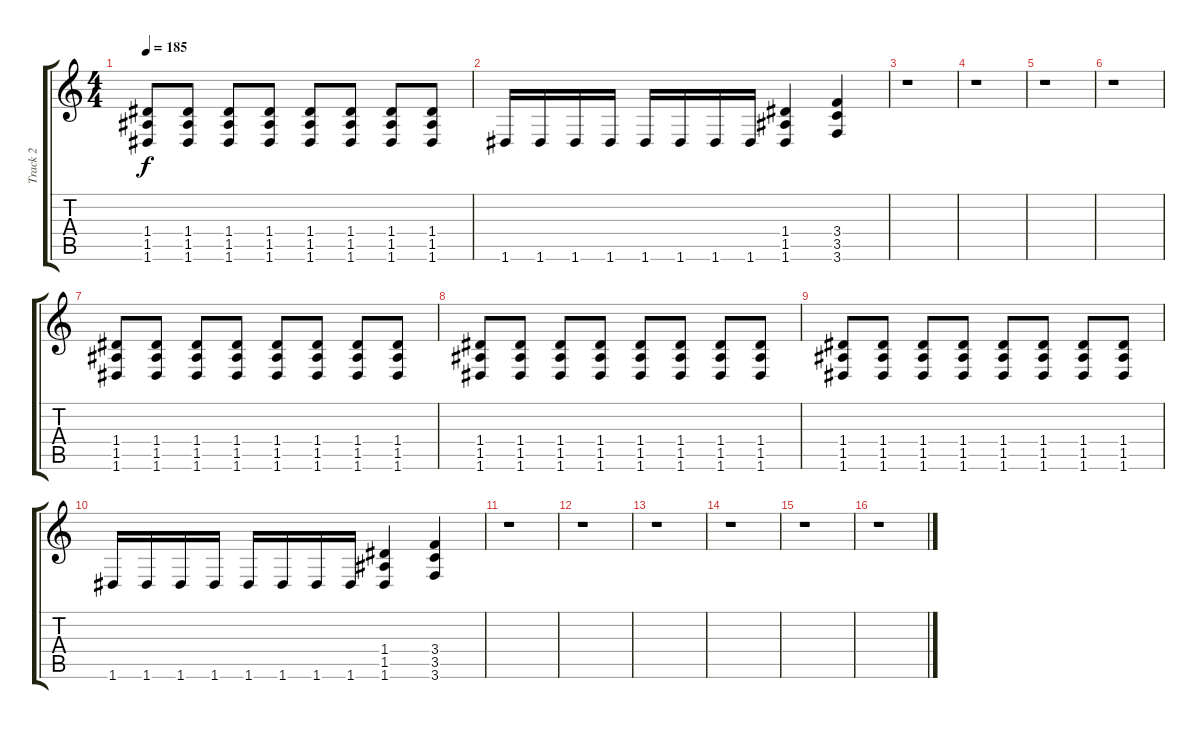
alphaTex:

\track ("Track 2" "Track 2") {instrument overdrivenguitar}
\staff {score tabs}
\tuning (E4 B3 G3 D3 A2 D2) {hide}
\ts (4 4)
\tempo 185
\clef g2
\ks c
(1.4 1.5 1.6).8{dy f} (1.4 1.5 1.6).8 (1.4 1.5 1.6).8 (1.4 1.5 1.6).8 (1.4 1.5 1.6).8 (1.4 1.5 1.6).8 (1.4 1.5 1.6).8 (1.4 1.5 1.6).8 |
1.6.16 1.6.16 1.6.16 1.6.16 1.6.16 1.6.16 1.6.16 1.6.16 (1.4 1.5 1.6).4 (3.4 3.5 3.6).4 |
r.1 |
r.1 |
r.1 |
r.1 |
(1.4 1.5 1.6).8 (1.4 1.5 1.6).8 (1.4 1.5 1.6).8 (1.4 1.5 1.6).8 (1.4 1.5 1.6).8 (1.4 1.5 1.6).8 (1.4 1.5 1.6).8 (1.4 1.5 1.6).8 |
(1.4 1.5 1.6).8 (1.4 1.5 1.6).8 (1.4 1.5 1.6).8 (1.4 1.5 1.6).8 (1.4 1.5 1.6).8 (1.4 1.5 1.6).8 (1.4 1.5 1.6).8 (1.4 1.5 1.6).8 |
(1.4 1.5 1.6).8 (1.4 1.5 1.6).8 (1.4 1.5 1.6).8 (1.4 1.5 1.6).8 (1.4 1.5 1.6).8 (1.4 1.5 1.6).8 (1.4 1.5 1.6).8 (1.4 1.5 1.6).8 |
1.6.16 1.6.16 1.6.16 1.6.16 1.6.16 1.6.16 1.6.16 1.6.16 (1.4 1.5 1.6).4 (3.4 3.5 3.6).4 |
r.1 |
r.1 |
r.1 |
r.1 |
r.1 |
r.1
